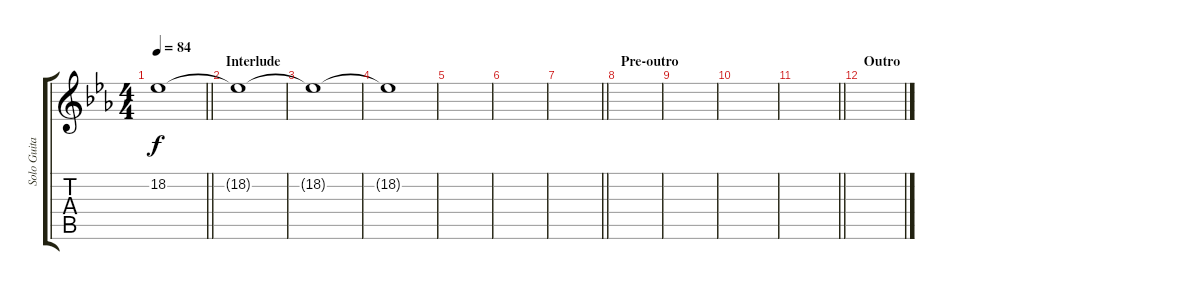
\track ("Solo Guitar" "Solo Guita") {instrument brightacousticpiano}
\staff {score tabs}
\tuning (D4 A3 F3 C3 G2 C2) {hide}
\ts (4 4)
\tempo 84
\clef g2
\barLineRight lightlight
\ks cminor
18.2{t}.1{dy f} |
\section ("" "Interlude")
18.2{t}.1 |
18.2{t}.1 |
18.2{t}.1 |
|
|
\barLineRight lightlight
|
\section ("" "Pre-outro")
|
|
|
\barLineRight lightlight
|
\section ("" "Outro")
